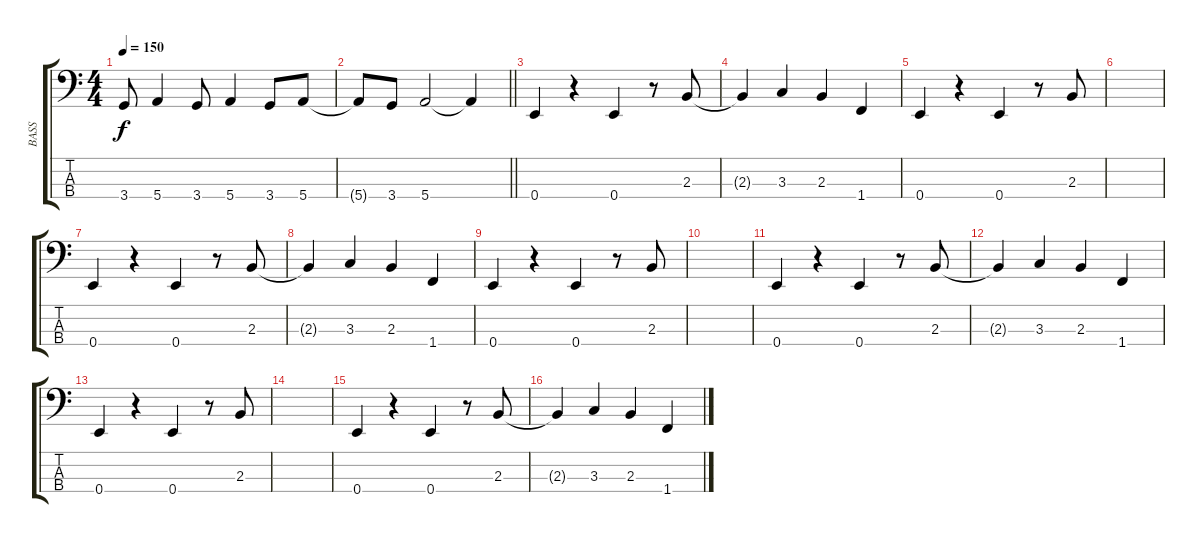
\track ("BASS" "BASS") {instrument electricbassfinger}
\staff {score tabs}
\tuning (G2 D2 A1 E1) {hide}
\ts (4 4)
\tempo 150
\clef f4
\ks c
3.4.8{dy f} 5.4.4 3.4.8 5.4.4 3.4.8 5.4.8 |
\barLineRight lightlight
5.4{t}.8 3.4.8 5.4.2 5.4{t}.4 |
0.4.4 r.4 0.4.4 r.8 2.3.8 |
2.3{t}.4 3.3.4 2.3.4 1.4.4 |
0.4.4 r.4 0.4.4 r.8 2.3.8 |
|
0.4.4 r.4 0.4.4 r.8 2.3.8 |
2.3{t}.4 3.3.4 2.3.4 1.4.4 |
0.4.4 r.4 0.4.4 r.8 2.3.8 |
|
0.4.4 r.4 0.4.4 r.8 2.3.8 |
2.3{t}.4 3.3.4 2.3.4 1.4.4 |
0.4.4 r.4 0.4.4 r.8 2.3.8 |
|
0.4.4 r.4 0.4.4 r.8 2.3.8 |
2.3{t}.4 3.3.4 2.3.4 1.4.4
